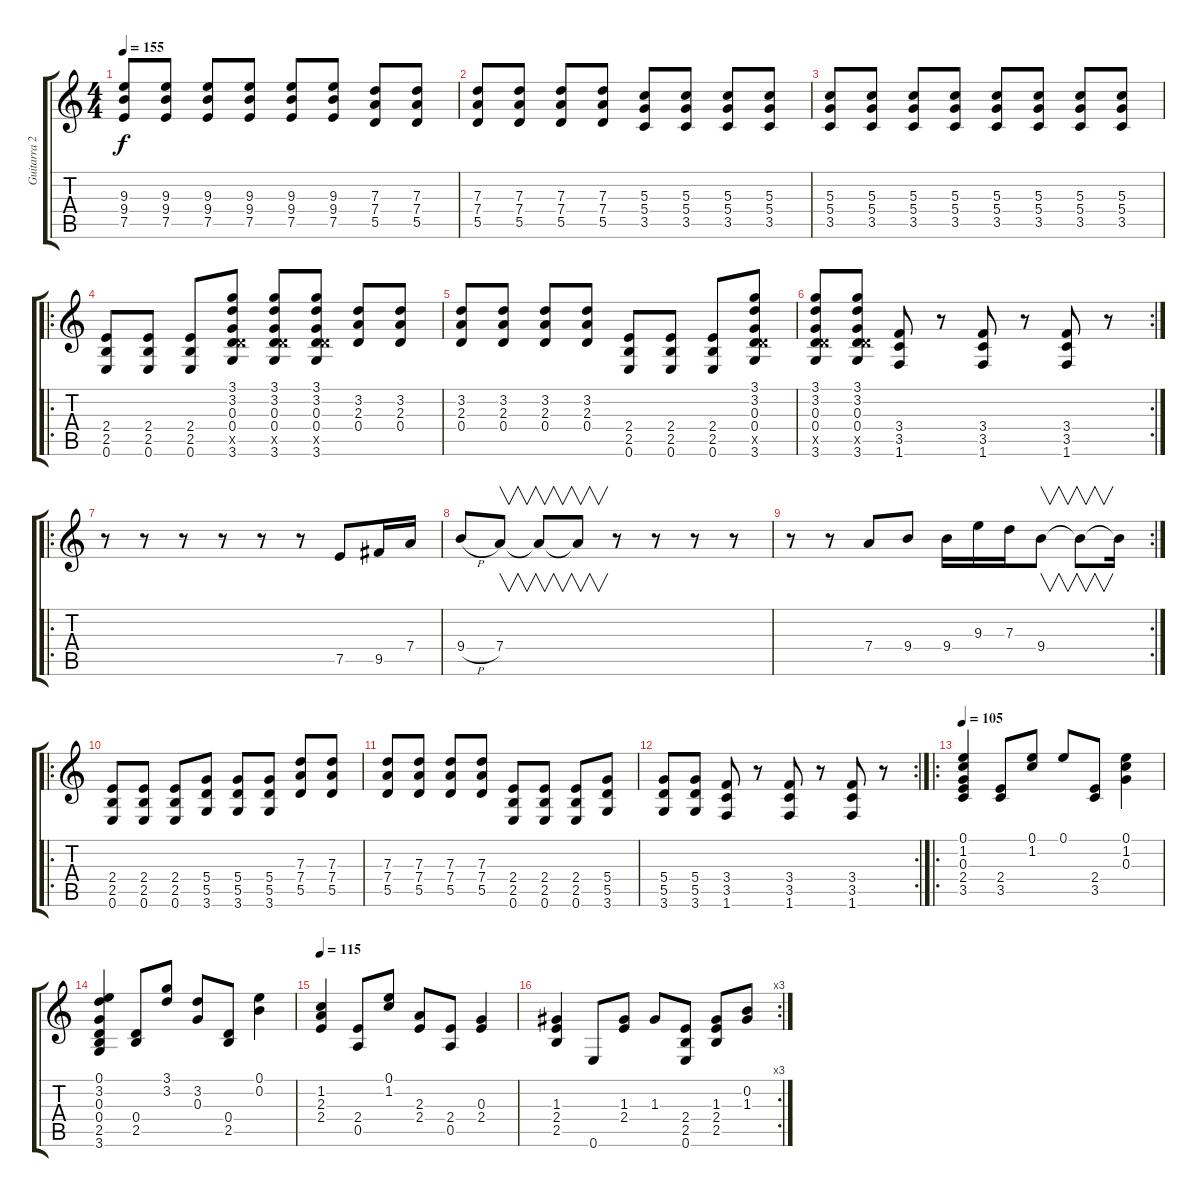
\track ("Guitarra 2" "Guitarra 2") {instrument distortionguitar}
\staff {score tabs}
\tuning (E4 B3 G3 D3 A2 E2) {hide}
\ts (4 4)
\tempo 155
\clef g2
\ks c
(9.3 9.4 7.5).8{dy f} (9.3 9.4 7.5).8 (9.3 9.4 7.5).8 (9.3 9.4 7.5).8 (9.3 9.4 7.5).8 (9.3 9.4 7.5).8 (7.3 7.4 5.5).8 (7.3 7.4 5.5).8 |
(7.3 7.4 5.5).8 (7.3 7.4 5.5).8 (7.3 7.4 5.5).8 (7.3 7.4 5.5).8 (5.3 5.4 3.5).8 (5.3 5.4 3.5).8 (5.3 5.4 3.5).8 (5.3 5.4 3.5).8 |
(5.3 5.4 3.5).8 (5.3 5.4 3.5).8 (5.3 5.4 3.5).8 (5.3 5.4 3.5).8 (5.3 5.4 3.5).8 (5.3 5.4 3.5).8 (5.3 5.4 3.5).8 (5.3 5.4 3.5).8 |
\ro
(2.4 2.5 0.6).8 (2.4 2.5 0.6).8 (2.4 2.5 0.6).8 (3.1 3.2 0.3 0.4 5.5{x} 3.6).8 (3.1 3.2 0.3 0.4 5.5{x} 3.6).8 (3.1 3.2 0.3 0.4 5.5{x} 3.6).8 (3.2 2.3 0.4).8 (3.2 2.3 0.4).8 |
(3.2 2.3 0.4).8 (3.2 2.3 0.4).8 (3.2 2.3 0.4).8 (3.2 2.3 0.4).8 (2.4 2.5 0.6).8 (2.4 2.5 0.6).8 (2.4 2.5 0.6).8 (3.1 3.2 0.3 0.4 5.5{x} 3.6).8 |
\rc 2
(3.1 3.2 0.3 0.4 5.5{x} 3.6).8 (3.1 3.2 0.3 0.4 5.5{x} 3.6).8 (3.4 3.5 1.6).8 r.8 (3.4 3.5 1.6).8 r.8 (3.4 3.5 1.6).8 r.8 |
\ro
r.8{instrument distortionguitar} r.8 r.8 r.8 r.8 r.8 7.5.8 9.5.16 7.4.16 |
9.4{h}.8 7.4.8{v} 7.4{t}.8{v} 7.4{t}.8{v} r.8 r.8 r.8 r.8 |
\rc 2
r.8 r.8 7.4.8 9.4.8 9.4.16 9.3.16 7.3.16 9.4.8{v} 9.4{t}.8{v} 9.4{t}.16 |
\ro
(2.4 2.5 0.6).8 (2.4 2.5 0.6).8 (2.4 2.5 0.6).8 (5.4 5.5 3.6).8 (5.4 5.5 3.6).8 (5.4 5.5 3.6).8 (7.3 7.4 5.5).8 (7.3 7.4 5.5).8 |
(7.3 7.4 5.5).8 (7.3 7.4 5.5).8 (7.3 7.4 5.5).8 (7.3 7.4 5.5).8 (2.4 2.5 0.6).8 (2.4 2.5 0.6).8 (2.4 2.5 0.6).8 (5.4 5.5 3.6).8 |
\rc 2
(5.4 5.5 3.6).8 (5.4 5.5 3.6).8 (3.4 3.5 1.6).8 r.8 (3.4 3.5 1.6).8 r.8 (3.4 3.5 1.6).8 r.8 |
\ro
\tempo 105
(0.1 1.2 0.3 2.4 3.5).4 (2.4 3.5).8 (0.1 1.2).8 0.1.8 (2.4 3.5).8 (0.1 1.2 0.3).4 |
(0.1 3.2 0.3 0.4 2.5 3.6).4 (0.4 2.5).8 (3.1 3.2).8 (3.2 0.3).8 (0.4 2.5).8 (0.1 0.2).4 |
\tempo 115
(1.2 2.3 2.4).4 (2.4 0.5).8 (0.1 1.2).8 (2.3 2.4).8 (2.4 0.5).8 (0.3 2.4).4 |
\rc 3
(1.3 2.4 2.5).4 0.6.8 (1.3 2.4).8 1.3.8 (2.4 2.5 0.6).8 (1.3 2.4 2.5).8 (0.2 1.3).8
